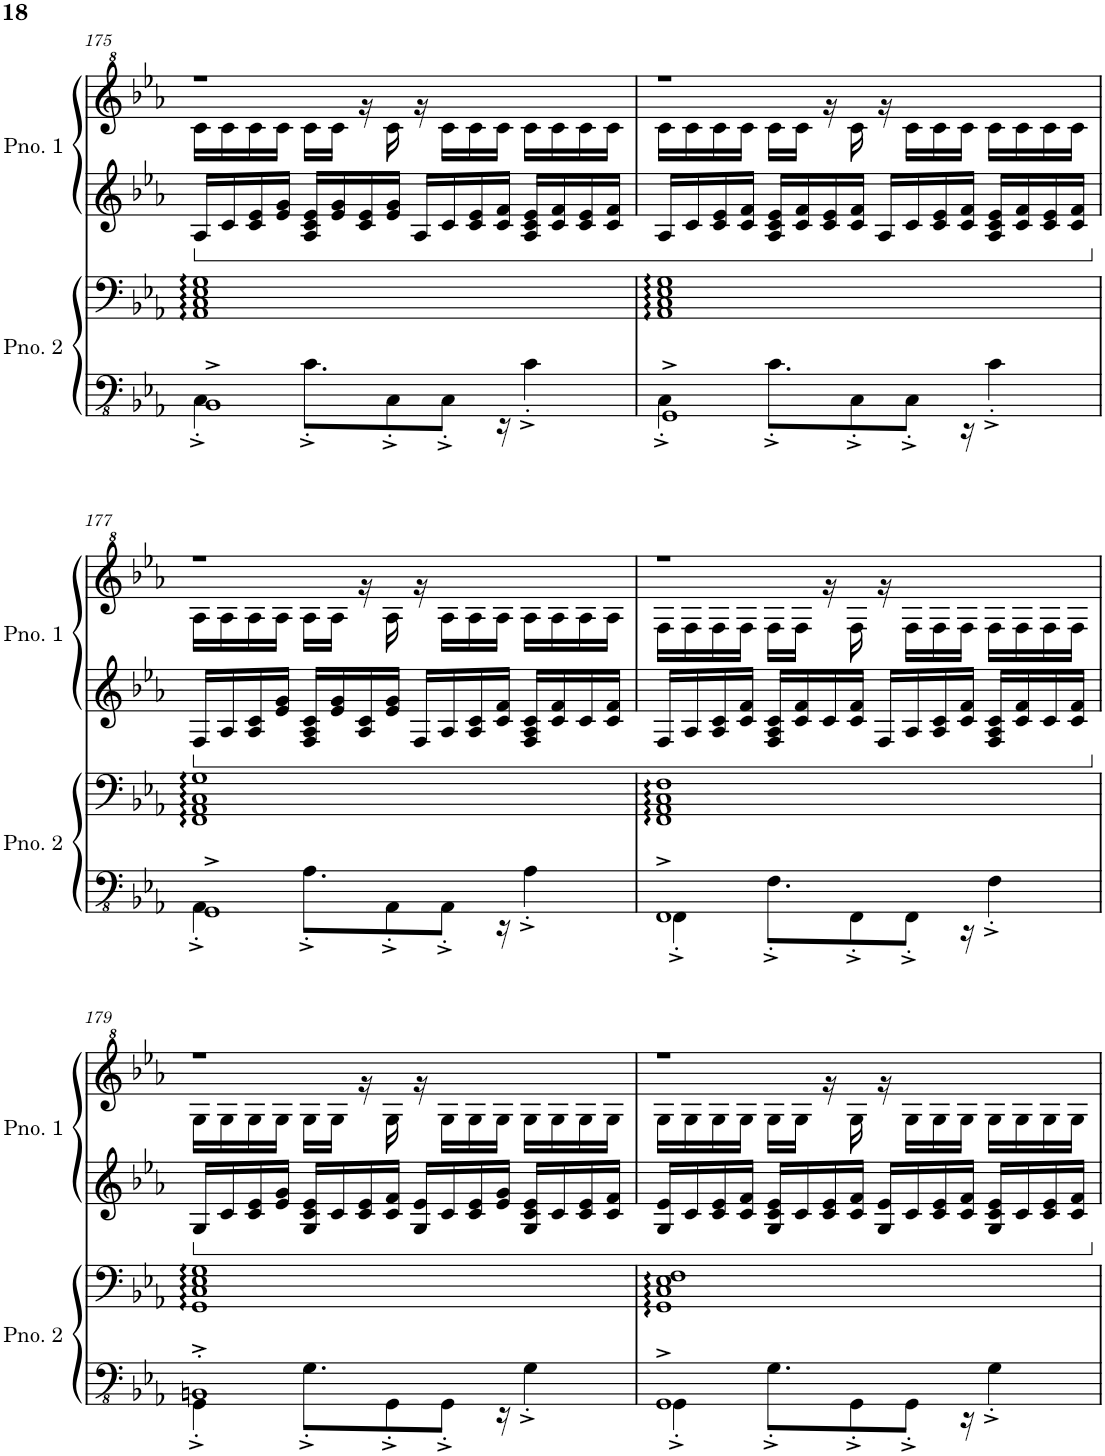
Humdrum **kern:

**kern	**kern	**kern	**kern
*part2	*part2	*part1	*part1
*staff4	*staff3	*staff2	*staff1
*I"Piano 2	*	*I"Piano 1	*
*I'Pno. 2	*	*I'Pno. 1	*
!!LO:PB:g=z
*clefFv4	*clefF4	*clefG2	*clefG^2
*k[b-e-a-]	*k[b-e-a-]	*k[b-e-a-]	*k[b-e-a-]
*M4/4	*M4/4	*M4/4	*M4/4
=175	=175	=175	=175
*^	*	*	*^
1BBB-^	4CC'^\	1AA- 1C 1E- 1G	16A-/LL	1r	16cc\LL
.	.	.	16c/	.	16cc\
.	.	.	16c/ 16e-/	.	16cc\
.	.	.	16e-/ 16g/JJ	.	16cc\JJ
.	8.C'^\L	.	16A-/ 16c/ 16e-/LL	.	16cc\LL
.	.	.	16e-/ 16g/	.	16cc\JJ
.	.	.	16c/ 16e-/	.	16r
.	8CC'^\	.	16e-/ 16g/JJ	.	16cc\
.	.	.	16A-/LL	.	16r
.	8CC'^\J	.	16c/	.	16cc\LL
.	.	.	16c/ 16e-/	.	16cc\
.	16r	.	16c/ 16f/JJ	.	16cc\JJ
.	4C'^\	.	16A-/ 16c/ 16e-/LL	.	16cc\LL
.	.	.	16c/ 16f/	.	16cc\
.	.	.	16c/ 16e-/	.	16cc\
.	.	.	16c/ 16f/JJ	.	16cc\JJ
=176	=176	=176	=176	=176	=176
1GGG^	4CC'^\	1AA- 1C 1E- 1G	16A-/LL	1r	16cc\LL
.	.	.	16c/	.	16cc\
.	.	.	16c/ 16e-/	.	16cc\
.	.	.	16c/ 16f/JJ	.	16cc\JJ
.	8.C'^\L	.	16A-/ 16c/ 16e-/LL	.	16cc\LL
.	.	.	16c/ 16f/	.	16cc\JJ
.	.	.	16c/ 16e-/	.	16r
.	8CC'^\	.	16c/ 16f/JJ	.	16cc\
.	.	.	16A-/LL	.	16r
.	8CC'^\J	.	16c/	.	16cc\LL
.	.	.	16c/ 16e-/	.	16cc\
.	16r	.	16c/ 16f/JJ	.	16cc\JJ
.	4C'^\	.	16A-/ 16c/ 16e-/LL	.	16cc\LL
.	.	.	16c/ 16f/	.	16cc\
.	.	.	16c/ 16e-/	.	16cc\
.	.	.	16c/ 16f/JJ	.	16cc\JJ
!!LO:LB:g=z	!!
=177	=177	=177	=177	=177	=177
1GGG^	4AAA-'^\	1FF 1AA- 1C 1G	16F/LL	1r	16a-\LL
.	.	.	16A-/	.	16a-\
.	.	.	16A-/ 16c/	.	16a-\
.	.	.	16e-/ 16g/JJ	.	16a-\JJ
.	8.AA-'^\L	.	16F/ 16A-/ 16c/LL	.	16a-\LL
.	.	.	16e-/ 16g/	.	16a-\JJ
.	.	.	16A-/ 16c/	.	16r
.	8AAA-'^\	.	16e-/ 16g/JJ	.	16a-\
.	.	.	16F/LL	.	16r
.	8AAA-'^\J	.	16A-/	.	16a-\LL
.	.	.	16A-/ 16c/	.	16a-\
.	16r	.	16c/ 16f/JJ	.	16a-\JJ
.	4AA-'^\	.	16F/ 16A-/ 16c/LL	.	16a-\LL
.	.	.	16c/ 16f/	.	16a-\
.	.	.	16c/	.	16a-\
.	.	.	16c/ 16f/JJ	.	16a-\JJ
=178	=178	=178	=178	=178	=178
1FFF^	4FFF'^\	1FF 1AA- 1C 1F	16F/LL	1r	16f\LL
.	.	.	16A-/	.	16f\
.	.	.	16A-/ 16c/	.	16f\
.	.	.	16c/ 16f/JJ	.	16f\JJ
.	8.FF'^\L	.	16F/ 16A-/ 16c/LL	.	16f\LL
.	.	.	16c/ 16f/	.	16f\JJ
.	.	.	16c/	.	16r
.	8FFF'^\	.	16c/ 16f/JJ	.	16f\
.	.	.	16F/LL	.	16r
.	8FFF'^\J	.	16A-/	.	16f\LL
.	.	.	16A-/ 16c/	.	16f\
.	16r	.	16c/ 16f/JJ	.	16f\JJ
.	4FF'^\	.	16F/ 16A-/ 16c/LL	.	16f\LL
.	.	.	16c/ 16f/	.	16f\
.	.	.	16c/	.	16f\
.	.	.	16c/ 16f/JJ	.	16f\JJ
!!LO:LB:g=z	!!
=179	=179	=179	=179	=179	=179
1BBBn^'	4GGG'^\	1GG 1C 1E- 1G	16G/LL	1r	16g\LL
.	.	.	16c/	.	16g\
.	.	.	16c/ 16e-/	.	16g\
.	.	.	16e-/ 16g/JJ	.	16g\JJ
.	8.GG'^\L	.	16G/ 16c/ 16e-/LL	.	16g\LL
.	.	.	16c/	.	16g\JJ
.	.	.	16c/ 16e-/	.	16r
.	8GGG'^\	.	16c/ 16f/JJ	.	16g\
.	.	.	16G/ 16e-/LL	.	16r
.	8GGG'^\J	.	16c/	.	16g\LL
.	.	.	16c/ 16e-/	.	16g\
.	16r	.	16e-/ 16g/JJ	.	16g\JJ
.	4GG'^\	.	16G/ 16c/ 16e-/LL	.	16g\LL
.	.	.	16c/	.	16g\
.	.	.	16c/ 16e-/	.	16g\
.	.	.	16c/ 16f/JJ	.	16g\JJ
=180	=180	=180	=180	=180	=180
1GGG^	4GGG'^\	1GG 1C 1E- 1F	16G/ 16e-/LL	1r	16g\LL
.	.	.	16c/	.	16g\
.	.	.	16c/ 16e-/	.	16g\
.	.	.	16c/ 16f/JJ	.	16g\JJ
.	8.GG'^\L	.	16G/ 16c/ 16e-/LL	.	16g\LL
.	.	.	16c/	.	16g\JJ
.	.	.	16c/ 16e-/	.	16r
.	8GGG'^\	.	16c/ 16f/JJ	.	16g\
.	.	.	16G/ 16e-/LL	.	16r
.	8GGG'^\J	.	16c/	.	16g\LL
.	.	.	16c/ 16e-/	.	16g\
.	16r	.	16c/ 16f/JJ	.	16g\JJ
.	4GG'^\	.	16G/ 16c/ 16e-/LL	.	16g\LL
.	.	.	16c/	.	16g\
.	.	.	16c/ 16e-/	.	16g\
.	.	.	16c/ 16f/JJ	.	16g\JJ
*v	*v	*	*	*v	*v
=	=	=	=
*-	*-	*-	*-
